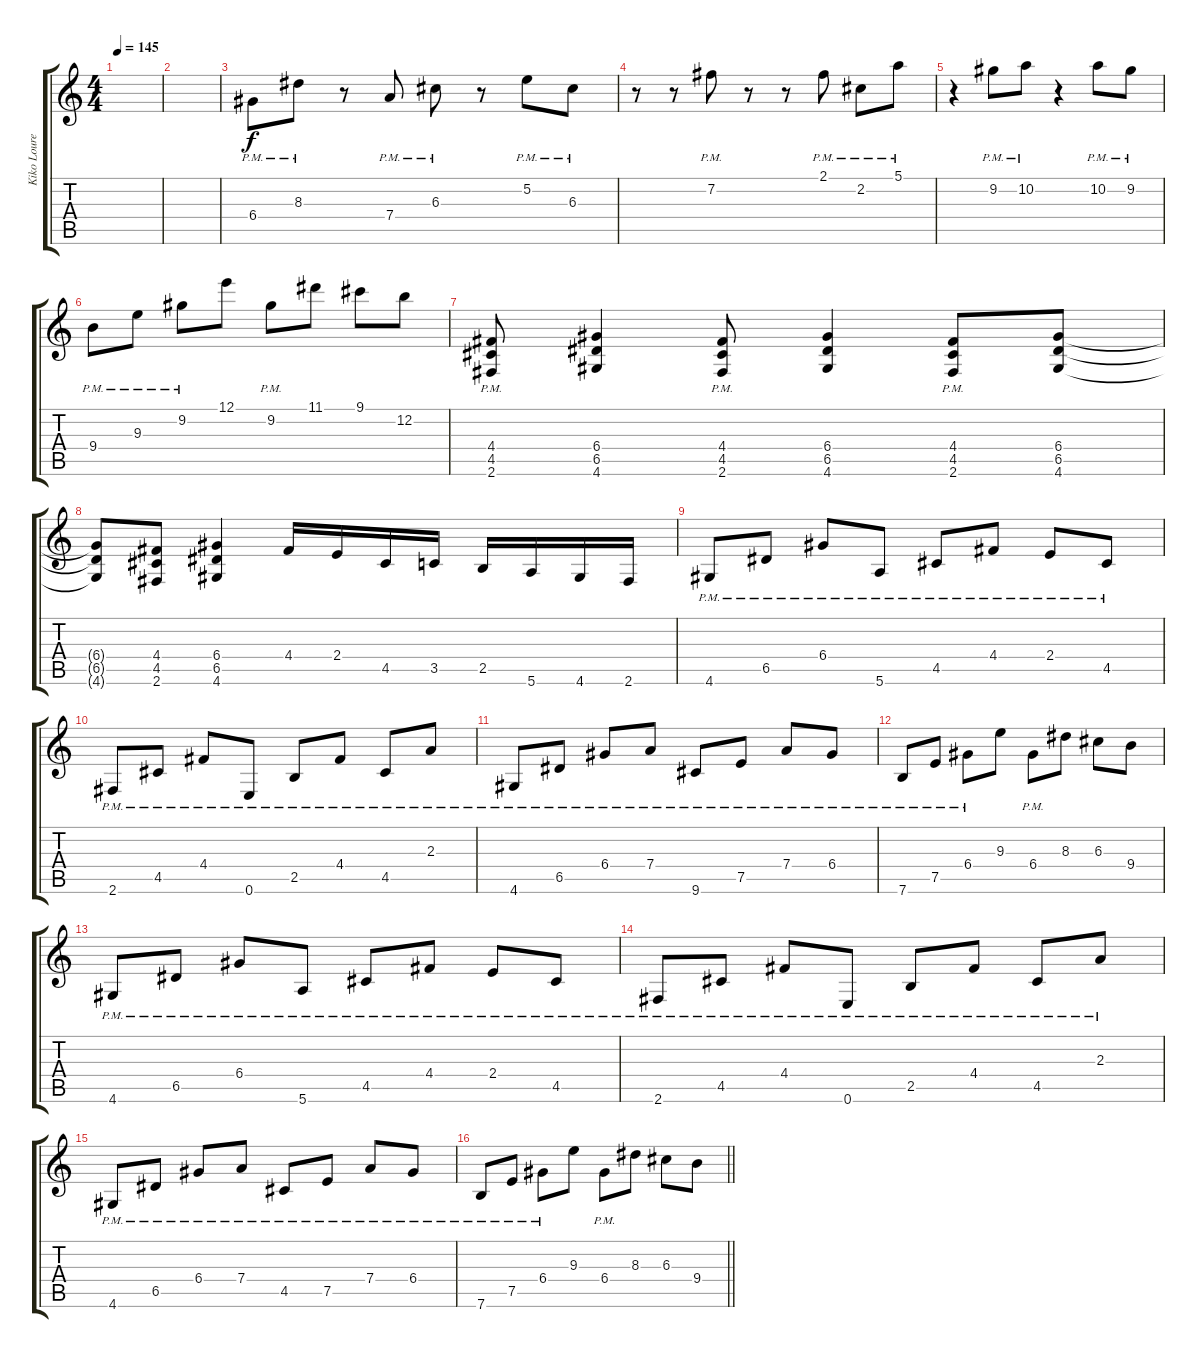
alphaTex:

\track ("Kiko Loureiro" "Kiko Loure") {instrument distortionguitar}
\staff {score tabs}
\tuning (E4 B3 G3 D3 A2 E2) {hide}
\ts (4 4)
\tempo 145
\clef g2
\ks c
|
|
6.4{pm}.8{balance 2 instrument distortionguitar} 8.3{pm}.8 r.8 7.4{pm}.8 6.3{pm}.8 r.8 5.2{pm}.8 6.3{pm}.8 |
r.8 r.8 7.2{pm}.8 r.8 r.8 2.1{pm}.8 2.2{pm}.8 5.1{pm}.8 |
r.4 9.2{pm}.8 10.2{pm}.8 r.4 10.2{pm}.8 9.2{pm}.8 |
9.4{pm}.8 9.3{pm}.8 9.2{pm}.8 12.1.8 9.2{pm}.8 11.1.8 9.1.8 12.2.8 |
(4.4{pm} 4.5{pm} 2.6{pm}).8 (6.4 6.5 4.6).4 (4.4{pm} 4.5{pm} 2.6{pm}).8 (6.4 6.5 4.6).4 (4.4{pm} 4.5{pm} 2.6{pm}).8 (6.4 6.5 4.6).8 |
(6.4{t} 6.5{t} 4.6{t}).8 (4.4 4.5 2.6).8 (6.4 6.5 4.6).4 4.4.16 2.4.16 4.5.16 3.5.16 2.5.16 5.6.16 4.6.16 2.6.16 |
4.6{pm}.8 6.5{pm}.8 6.4{pm}.8 5.6{pm}.8 4.5{pm}.8 4.4{pm}.8 2.4{pm}.8 4.5{pm}.8 |
2.6{pm}.8 4.5{pm}.8 4.4{pm}.8 0.6{pm}.8 2.5{pm}.8 4.4{pm}.8 4.5{pm}.8 2.3{pm}.8 |
4.6{pm}.8 6.5{pm}.8 6.4{pm}.8 7.4{pm}.8 9.6{pm}.8 7.5{pm}.8 7.4{pm}.8 6.4{pm}.8 |
7.6{pm}.8 7.5{pm}.8 6.4{pm}.8 9.3.8 6.4{pm}.8 8.3.8 6.3.8 9.4.8 |
4.6{pm}.8 6.5{pm}.8 6.4{pm}.8 5.6{pm}.8 4.5{pm}.8 4.4{pm}.8 2.4{pm}.8 4.5{pm}.8 |
2.6{pm}.8 4.5{pm}.8 4.4{pm}.8 0.6{pm}.8 2.5{pm}.8 4.4{pm}.8 4.5{pm}.8 2.3{pm}.8 |
4.6{pm}.8 6.5{pm}.8 6.4{pm}.8 7.4{pm}.8 4.5{pm}.8 7.5{pm}.8 7.4{pm}.8 6.4{pm}.8 |
\barLineRight lightlight
7.6{pm}.8 7.5{pm}.8 6.4{pm}.8 9.3.8 6.4{pm}.8 8.3.8 6.3.8 9.4.8
